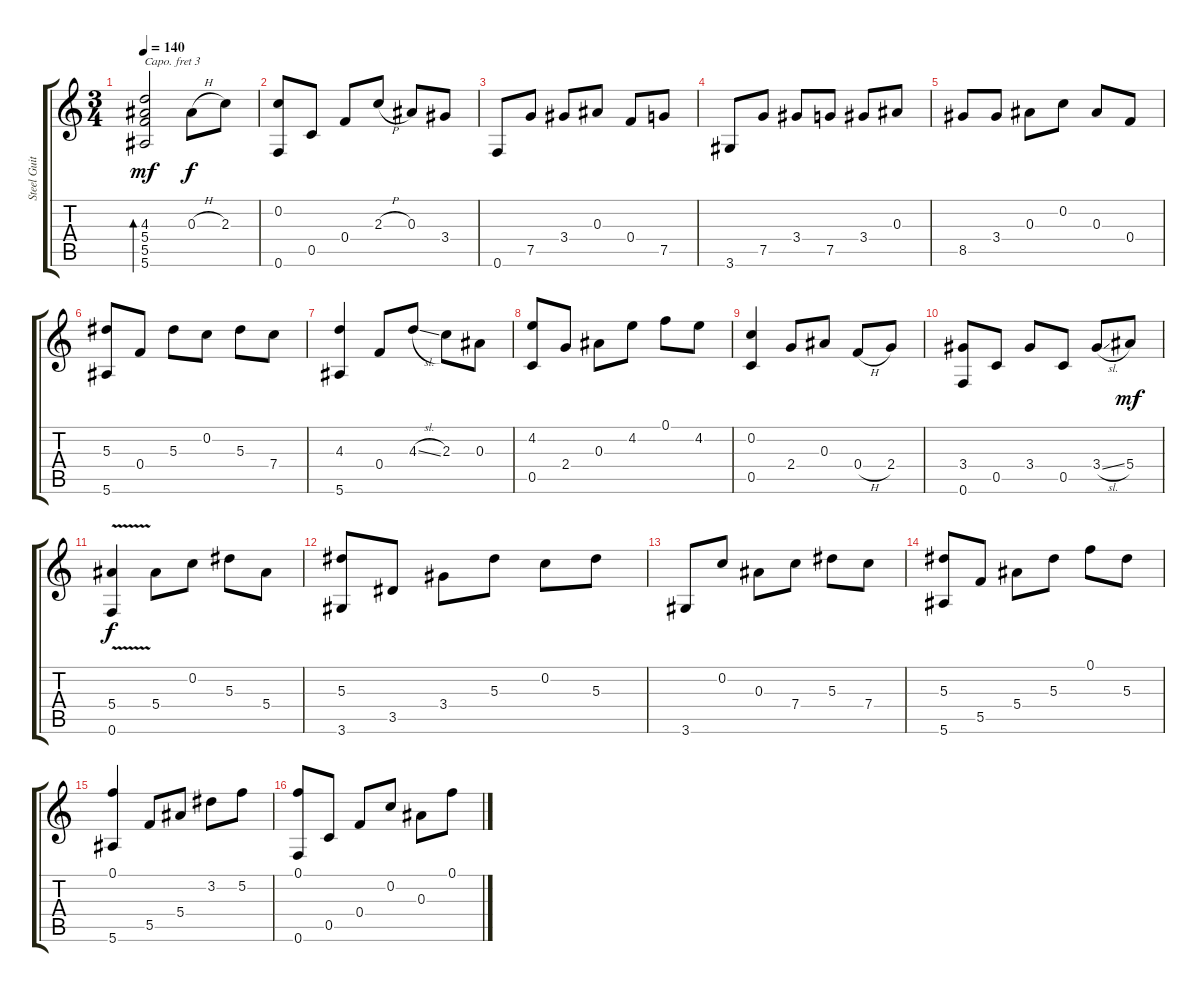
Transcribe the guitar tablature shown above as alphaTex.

\track ("Steel Guitar" "Steel Guit") {instrument acousticguitarsteel}
\staff {score tabs}
\capo 3
\tuning (D4 A3 G3 D3 A2 D2) {hide}
\ts (3 4)
\tempo 140
\clef g2
\ks c
(4.3 5.4 5.5 5.6).2{bd 120 dy mf} 0.3{h}.8{dy f} 2.3.8 |
(0.2 0.6).8 0.5.8 0.4.8 2.3{h}.8 0.3.8 3.4.8 |
0.6.8 7.5.8 3.4.8 0.3.8 0.4.8 7.5.8 |
3.6.8 7.5.8 3.4.8 7.5.8 3.4.8 0.3.8 |
8.5.8 3.4.8 0.3.8 0.2.8 0.3.8 0.4.8 |
(5.3 5.6).8 0.4.8 5.3.8 0.2.8 5.3.8 7.4.8 |
(4.3 5.6).4 0.4.8 4.3{sl}.8 2.3.8 0.3.8 |
(4.2 0.5).8 2.4.8 0.3.8 4.2.8 0.1.8 4.2.8 |
(0.2 0.5).4 2.4.8 0.3.8 0.4{h}.8 2.4.8 |
(3.4 0.6).8 0.5.8 3.4.8 0.5.8 3.4{sl}.8 5.4.8{dy mf} |
(5.4{v} 0.6).4{dy f} 5.4.8 0.2.8 5.3.8 5.4.8 |
(5.3 3.6).8 3.5.8 3.4.8 5.3.8 0.2.8 5.3.8 |
3.6.8 0.2.8 0.3.8 7.4.8 5.3.8 7.4.8 |
(5.3 5.6).8 5.5.8 5.4.8 5.3.8 0.1.8 5.3.8 |
(0.1 5.6).4 5.5.8 5.4.8 3.2.8 5.2.8 |
(0.1 0.6).8 0.5.8 0.4.8 0.2.8 0.3.8 0.1.8
